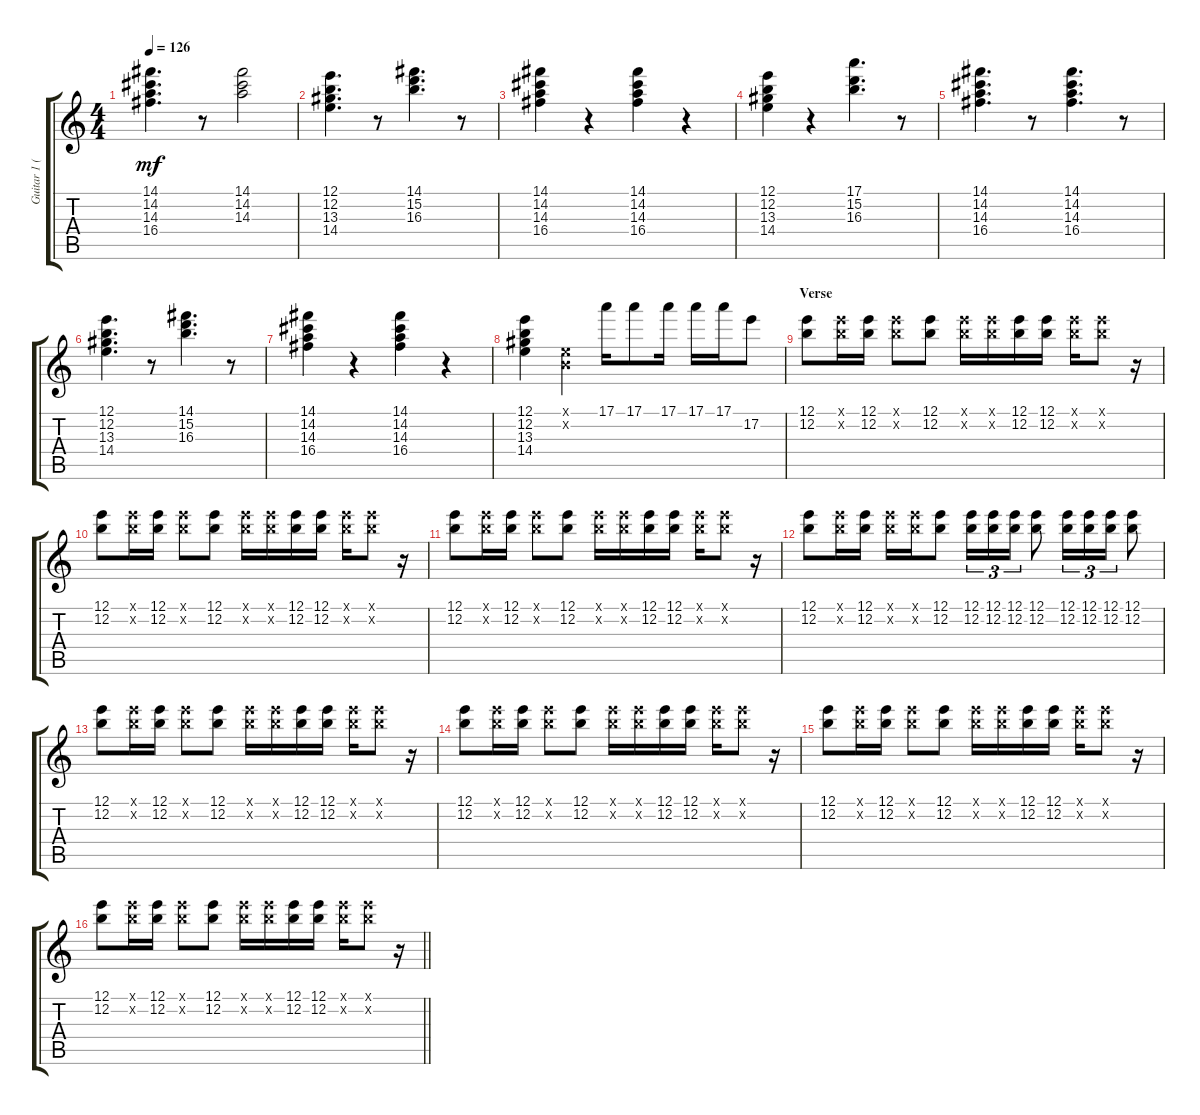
\track ("Guitar 1 (Clean)" "Guitar 1 (") {instrument electricguitarclean}
\staff {score tabs}
\tuning (E4 B3 G3 D3 A2 E2) {hide}
\ts (4 4)
\tempo 126
\clef g2
\ks c
(14.1 14.2 14.3 16.4).4{d dy mf} r.8 (14.1 14.2 14.3).2 |
(12.1 12.2 13.3 14.4).4{d} r.8 (14.1 15.2 16.3).4{d} r.8 |
(14.1 14.2 14.3 16.4).4 r.4 (14.1 14.2 14.3 16.4).4 r.4 |
(12.1 12.2 13.3 14.4).4 r.4 (17.1 15.2 16.3).4{d} r.8 |
(14.1 14.2 14.3 16.4).4{d} r.8 (14.1 14.2 14.3 16.4).4{d} r.8 |
(12.1 12.2 13.3 14.4).4{d} r.8 (14.1 15.2 16.3).4{d} r.8 |
(14.1 14.2 14.3 16.4).4 r.4 (14.1 14.2 14.3 16.4).4 r.4 |
(12.1 12.2 13.3 14.4).4 (0.1{x} 0.2{x}).4 17.1.16 17.1.8 17.1.16 17.1.16 17.1.16 17.2.8 |
\section ("" "Verse")
(12.1 12.2).8 (12.1{x} 12.2{x}).16 (12.1 12.2).16 (12.1{x} 12.2{x}).8 (12.1 12.2).8 (12.1{x} 12.2{x}).16 (12.1{x} 12.2{x}).16 (12.1 12.2).16 (12.1 12.2).16 (12.1{x} 12.2{x}).16 (12.1{x} 12.2{x}).8 r.16 |
(12.1 12.2).8 (12.1{x} 12.2{x}).16 (12.1 12.2).16 (12.1{x} 12.2{x}).8 (12.1 12.2).8 (12.1{x} 12.2{x}).16 (12.1{x} 12.2{x}).16 (12.1 12.2).16 (12.1 12.2).16 (12.1{x} 12.2{x}).16 (12.1{x} 12.2{x}).8 r.16 |
(12.1 12.2).8 (12.1{x} 12.2{x}).16 (12.1 12.2).16 (12.1{x} 12.2{x}).8 (12.1 12.2).8 (12.1{x} 12.2{x}).16 (12.1{x} 12.2{x}).16 (12.1 12.2).16 (12.1 12.2).16 (12.1{x} 12.2{x}).16 (12.1{x} 12.2{x}).8 r.16 |
(12.1 12.2).8 (12.1{x} 12.2{x}).16 (12.1 12.2).16 (12.1{x} 12.2{x}).16 (12.1{x} 12.2{x}).16 (12.1 12.2).8 (12.1 12.2).16{tu (3 2)} (12.1 12.2).16{tu (3 2)} (12.1 12.2).16{tu (3 2)} (12.1 12.2).8 (12.1 12.2).16{tu (3 2)} (12.1 12.2).16{tu (3 2)} (12.1 12.2).16{tu (3 2)} (12.1 12.2).8 |
(12.1 12.2).8 (12.1{x} 12.2{x}).16 (12.1 12.2).16 (12.1{x} 12.2{x}).8 (12.1 12.2).8 (12.1{x} 12.2{x}).16 (12.1{x} 12.2{x}).16 (12.1 12.2).16 (12.1 12.2).16 (12.1{x} 12.2{x}).16 (12.1{x} 12.2{x}).8 r.16 |
(12.1 12.2).8 (12.1{x} 12.2{x}).16 (12.1 12.2).16 (12.1{x} 12.2{x}).8 (12.1 12.2).8 (12.1{x} 12.2{x}).16 (12.1{x} 12.2{x}).16 (12.1 12.2).16 (12.1 12.2).16 (12.1{x} 12.2{x}).16 (12.1{x} 12.2{x}).8 r.16 |
(12.1 12.2).8 (12.1{x} 12.2{x}).16 (12.1 12.2).16 (12.1{x} 12.2{x}).8 (12.1 12.2).8 (12.1{x} 12.2{x}).16 (12.1{x} 12.2{x}).16 (12.1 12.2).16 (12.1 12.2).16 (12.1{x} 12.2{x}).16 (12.1{x} 12.2{x}).8 r.16 |
\barLineRight lightlight
(12.1 12.2).8 (12.1{x} 12.2{x}).16 (12.1 12.2).16 (12.1{x} 12.2{x}).8 (12.1 12.2).8 (12.1{x} 12.2{x}).16 (12.1{x} 12.2{x}).16 (12.1 12.2).16 (12.1 12.2).16 (12.1{x} 12.2{x}).16 (12.1{x} 12.2{x}).8 r.16
